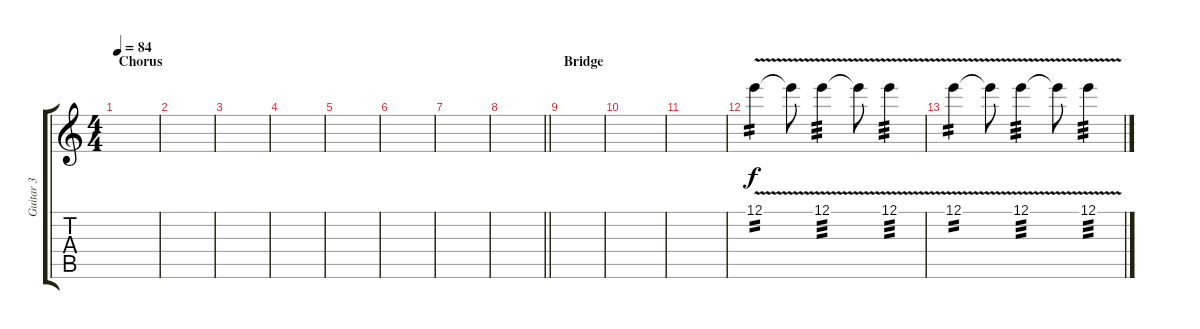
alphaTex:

\track ("Guitar 3" "Guitar 3") {instrument overdrivenguitar}
\staff {score tabs}
\tuning (E4 B3 G3 D3 A2 E2) {hide}
\ts (4 4)
\section ("" "Chorus")
\tempo 84
\clef g2
\ks c
|
|
|
|
|
|
|
\barLineRight lightlight
|
\section ("" "Bridge")
|
|
|
12.1{v}.4{tp 2} 12.1{t}.8 12.1{v}.4{tp 3} 12.1{t}.8 12.1{v}.4{tp 3} |
12.1{v}.4{tp 2} 12.1{t}.8 12.1{v}.4{tp 3} 12.1{t}.8 12.1{v}.4{tp 3}
